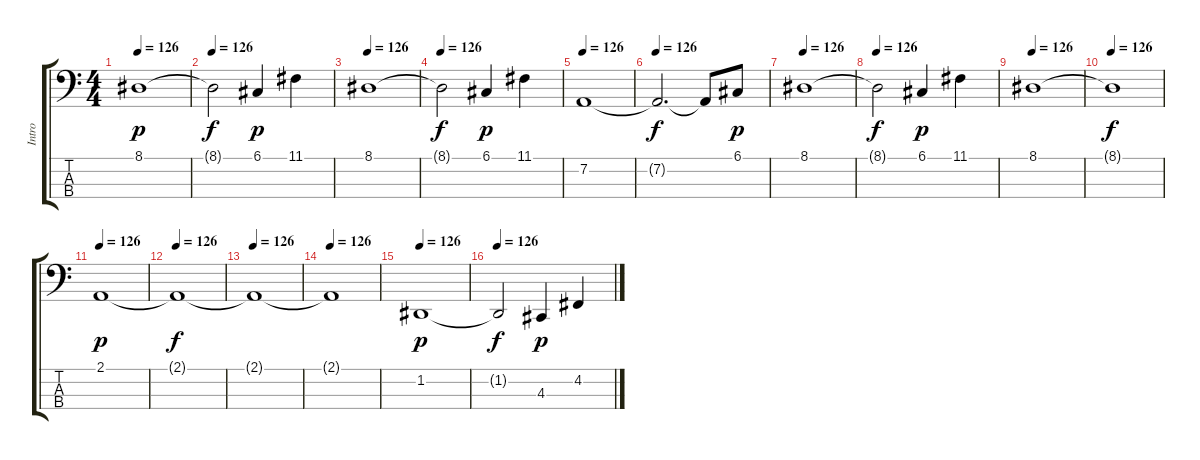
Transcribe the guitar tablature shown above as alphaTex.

\track ("Intro" "Intro") {instrument lead2sawtooth}
\staff {score tabs}
\tuning (G2 D2 A1 E1) {hide}
\ts (4 4)
\tempo 126
\clef f4
\ks c
8.1.1{dy p} |
\tempo 126
8.1{t}.2{dy f} 6.1.4{dy p} 11.1.4 |
\tempo 126
8.1.1 |
\tempo 126
8.1{t}.2{dy f} 6.1.4{dy p} 11.1.4 |
\tempo 126
7.2.1 |
\tempo 126
7.2{t}.2{d dy f} 7.2{t}.8 6.1.8{dy p} |
\tempo 126
8.1.1 |
\tempo 126
8.1{t}.2{dy f} 6.1.4{dy p} 11.1.4 |
\tempo 126
8.1.1 |
\tempo 126
8.1{t}.1{dy f} |
\tempo 126
2.1.1{dy p} |
\tempo 126
2.1{t}.1{dy f} |
\tempo 126
2.1{t}.1 |
\tempo 126
2.1{t}.1 |
\tempo 126
1.2.1{dy p} |
\tempo 126
1.2{t}.2{dy f} 4.3.4{dy p} 4.2.4
